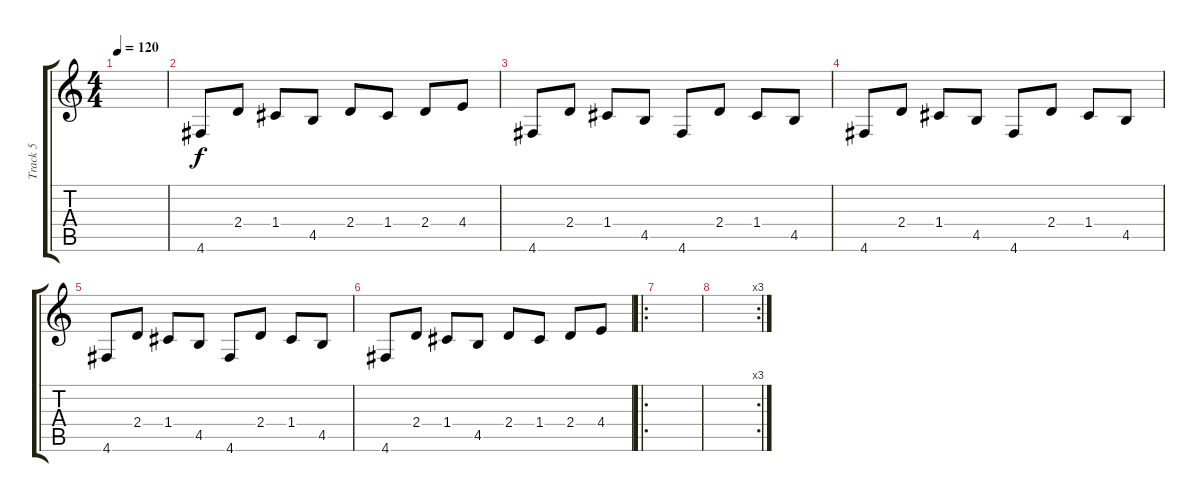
\track ("Track 5" "Track 5") {instrument electricbasspick}
\staff {score tabs}
\tuning (D4 A3 F3 C3 G2 D2) {hide}
\ts (4 4)
\tempo 120
\clef g2
\ks c
|
4.6.8 2.4.8 1.4.8 4.5.8 2.4.8 1.4.8 2.4.8 4.4.8 |
4.6.8 2.4.8 1.4.8 4.5.8 4.6.8 2.4.8 1.4.8 4.5.8 |
4.6.8 2.4.8 1.4.8 4.5.8 4.6.8 2.4.8 1.4.8 4.5.8 |
4.6.8 2.4.8 1.4.8 4.5.8 4.6.8 2.4.8 1.4.8 4.5.8 |
4.6.8 2.4.8 1.4.8 4.5.8 2.4.8 1.4.8 2.4.8 4.4.8 |
\ro
|
\rc 3
